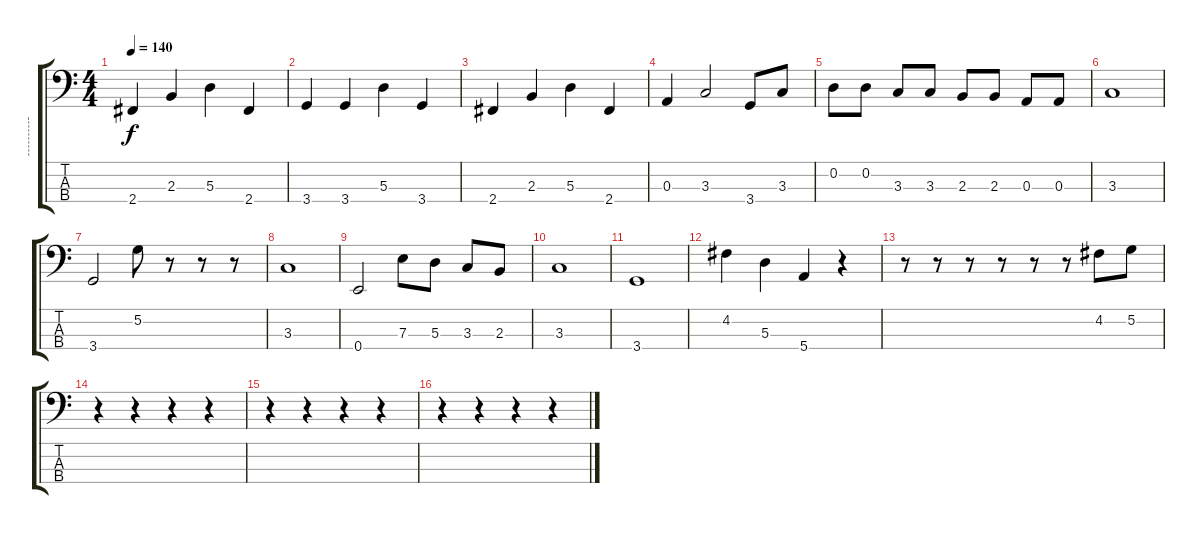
\track ("----------" "----------") {instrument electricbassfinger}
\staff {score tabs}
\tuning (G2 D2 A1 E1) {hide}
\ts (4 4)
\tempo 140
\clef f4
\ks c
2.4.4{dy f} 2.3.4 5.3.4 2.4.4 |
3.4.4 3.4.4 5.3.4 3.4.4 |
2.4.4 2.3.4 5.3.4 2.4.4 |
0.3.4 3.3.2 3.4.8 3.3.8 |
0.2.8 0.2.8 3.3.8 3.3.8 2.3.8 2.3.8 0.3.8 0.3.8 |
3.3.1 |
3.4.2 5.2.8 r.8 r.8 r.8 |
3.3.1 |
0.4.2 7.3.8 5.3.8 3.3.8 2.3.8 |
3.3.1 |
3.4.1 |
4.2.4 5.3.4 5.4.4 r.4 |
r.8 r.8 r.8 r.8 r.8 r.8 4.2.8 5.2.8 |
r.4 r.4 r.4 r.4 |
r.4 r.4 r.4 r.4 |
r.4 r.4 r.4 r.4
